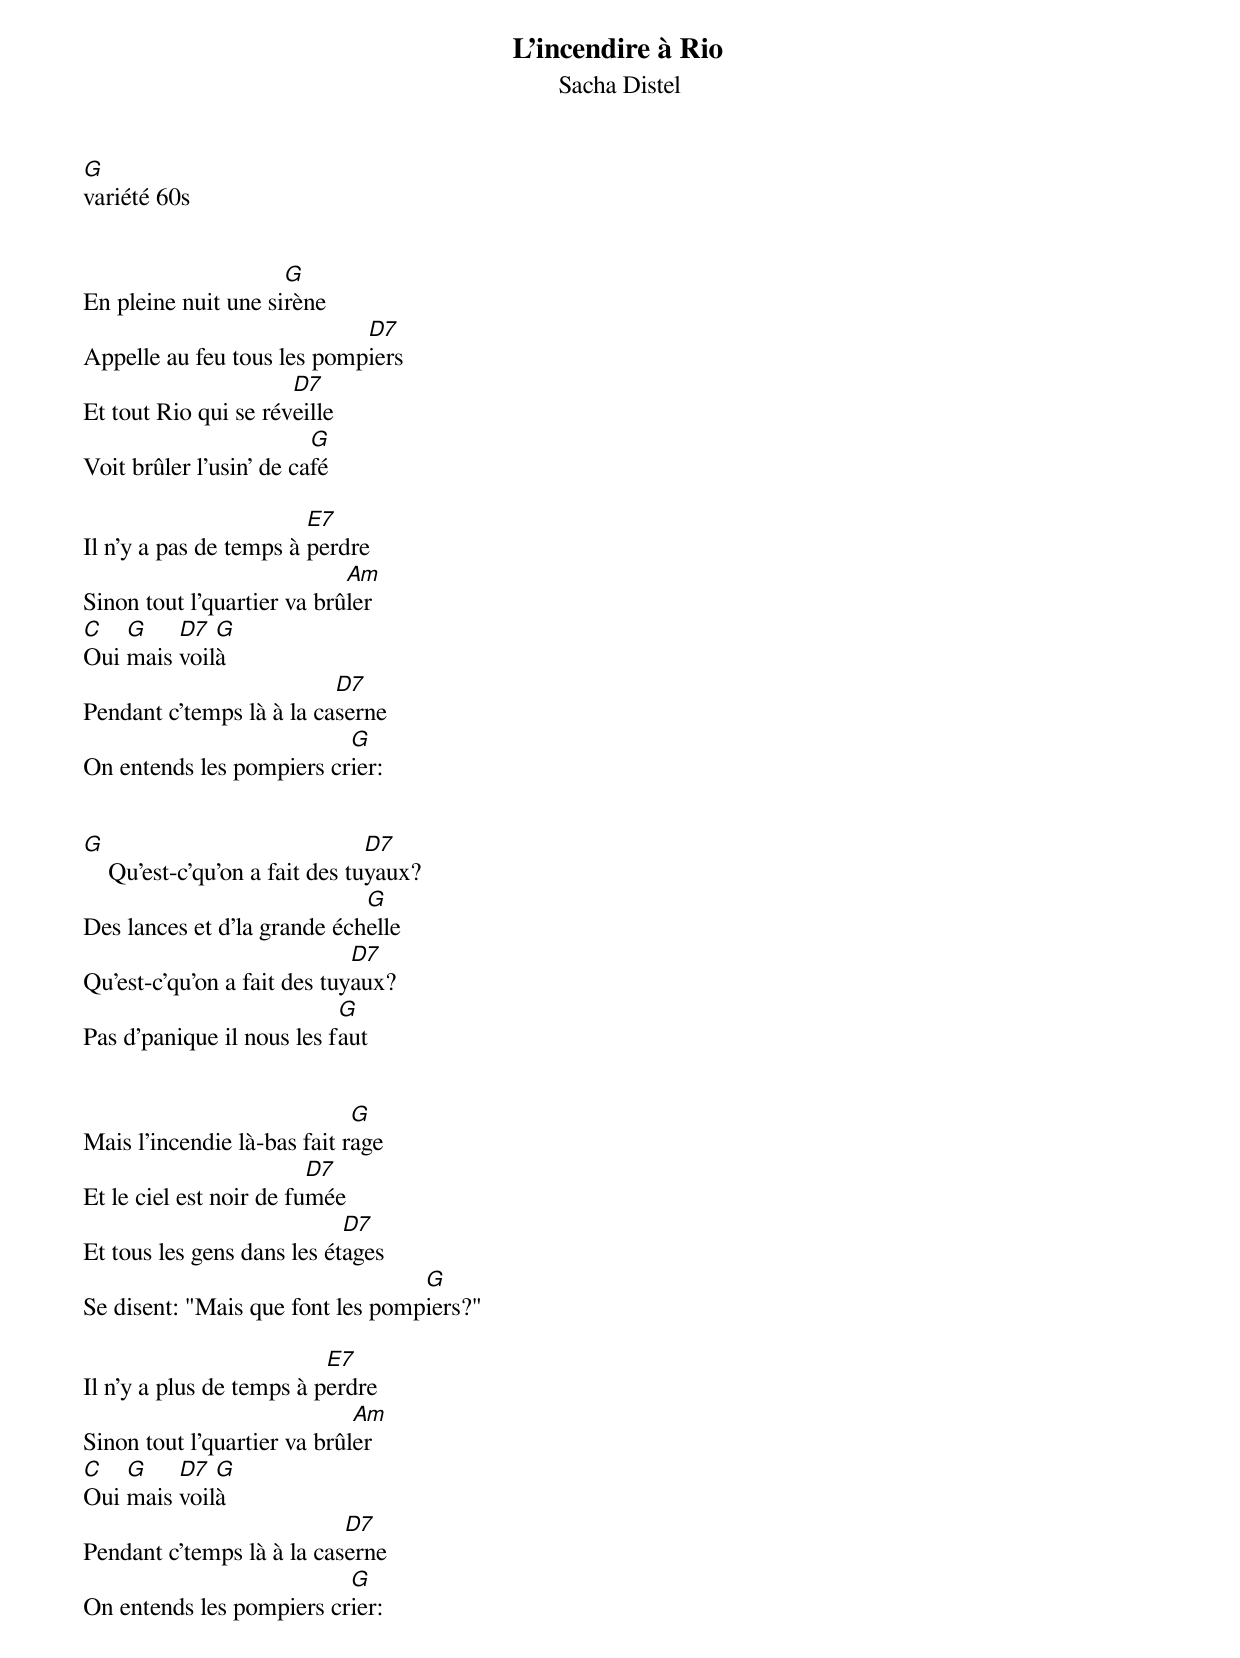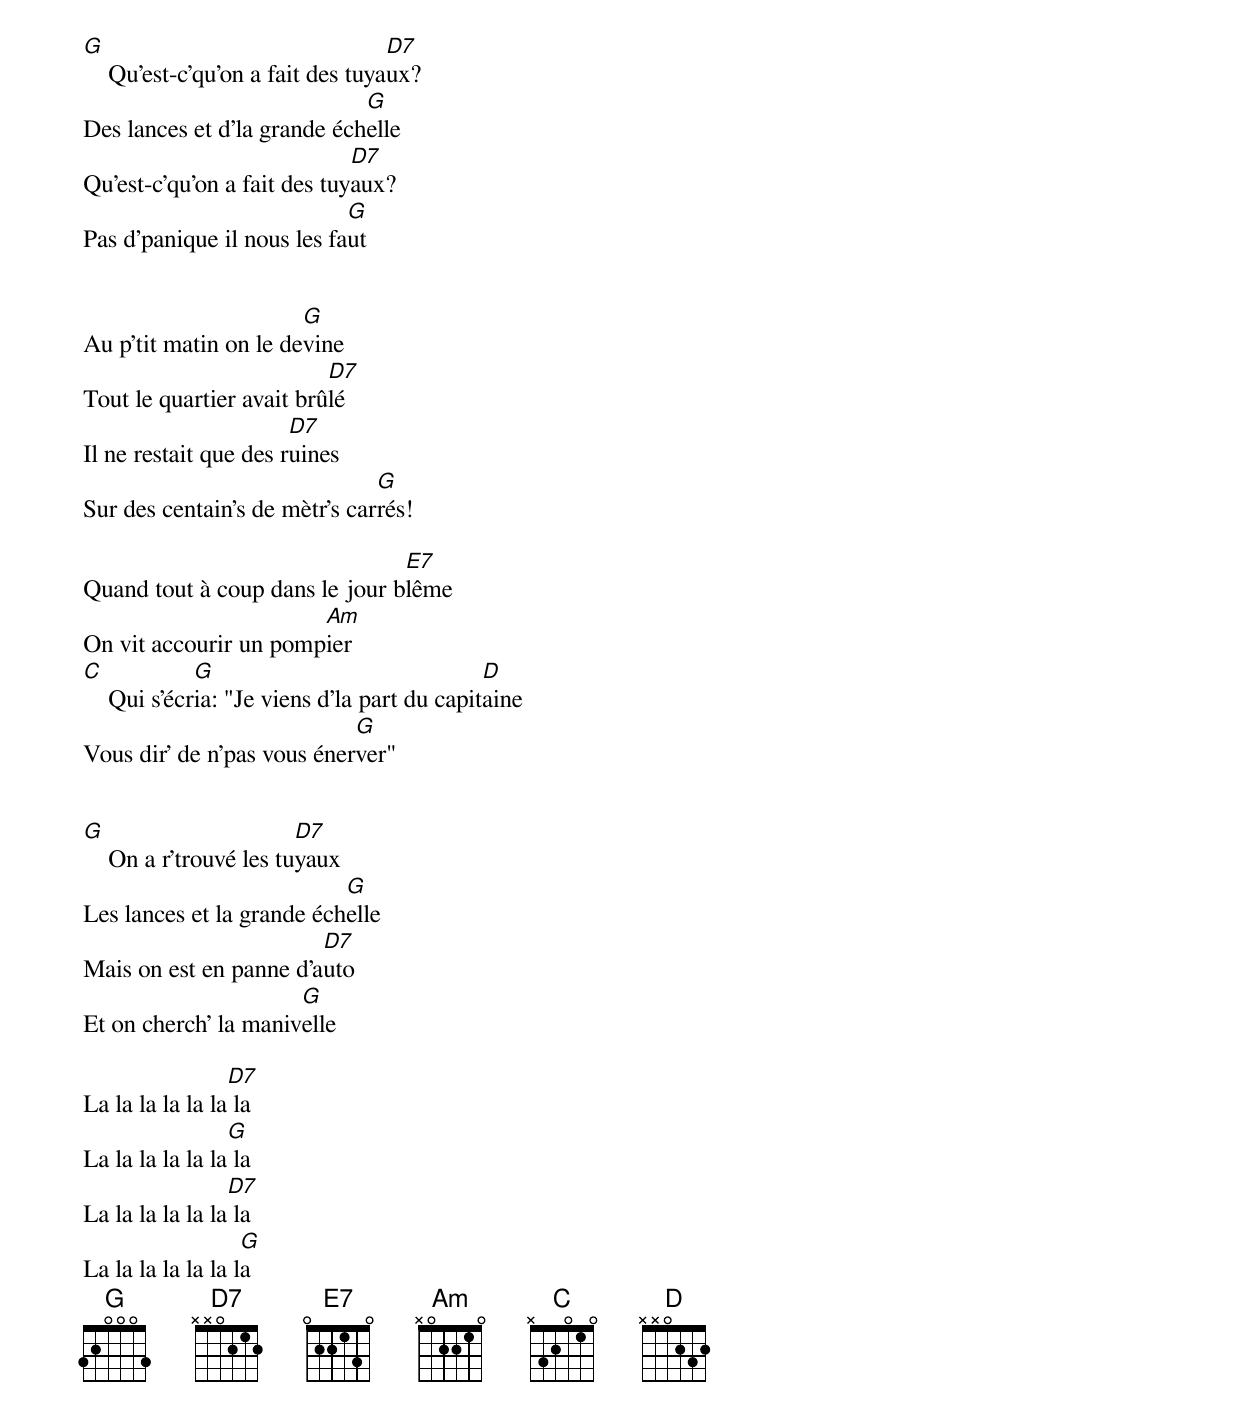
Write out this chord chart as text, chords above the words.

L'incendire à Rio
Sacha Distel
G
variété 60s


                     G
En pleine nuit une sirène
                            D7
Appelle au feu tous les pompiers
                      D7
Et tout Rio qui se réveille
                         G
Voit brûler l'usin' de café

                        E7
Il n'y a pas de temps à perdre
                            Am
Sinon tout l'quartier va brûler
C   G    D7  G
Oui mais voilà
                          D7
Pendant c'temps là à la caserne
                          G
On entends les pompiers crier:


G                               D7
    Qu'est-c'qu'on a fait des tuyaux?
                             G
Des lances et d'la grande échelle
                             D7
Qu'est-c'qu'on a fait des tuyaux?
                           G
Pas d'panique il nous les faut


                             G
Mais l'incendie là-bas fait rage
                         D7
Et le ciel est noir de fumée
                            D7
Et tous les gens dans les étages
                                  G
Se disent: "Mais que font les pompiers?"

                          E7
Il n'y a plus de temps à perdre
                             Am
Sinon tout l'quartier va brûler
C   G    D7  G
Oui mais voilà
                           D7
Pendant c'temps là à la caserne
                          G
On entends les pompiers crier:


G                                 D7
    Qu'est-c'qu'on a fait des tuyaux?
                             G
Des lances et d'la grande échelle
                             D7
Qu'est-c'qu'on a fait des tuyaux?
                            G
Pas d'panique il nous les faut


                       G
Au p'tit matin on le devine
                          D7
Tout le quartier avait brûlé
                       D7
Il ne restait que des ruines
                               G
Sur des centain's de mètr's carrés!

                                E7
Quand tout à coup dans le jour blême
                       Am
On vit accourir un pompier
C            G                               D
    Qui s'écria: "Je viens d'la part du capitaine
                            G
Vous dir' de n'pas vous énerver"


G                       D7
    On a r'trouvé les tuyaux
                           G
Les lances et la grande échelle
                        D7
Mais on est en panne d'auto
                      G
Et on cherch' la manivelle

                 D7
La la la la la la la
                 G
La la la la la la la
                 D7
La la la la la la la
                   G
La la la la la la la
